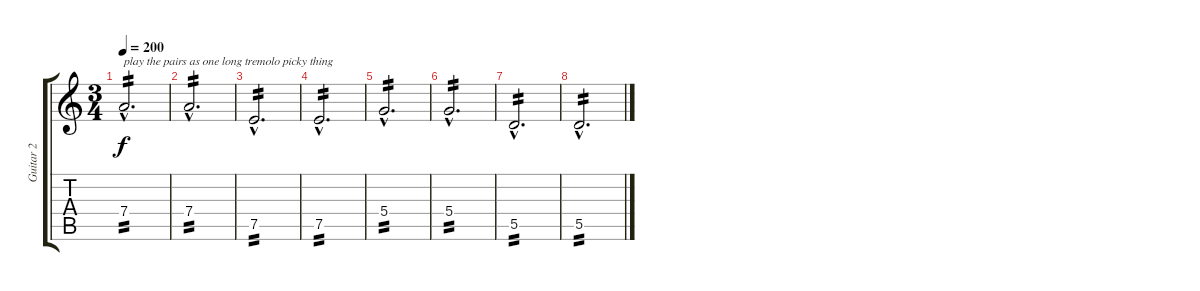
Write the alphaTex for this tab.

\track ("Guitar 2" "Guitar 2") {instrument distortionguitar}
\staff {score tabs}
\tuning (E4 B3 G3 D3 A2 E2) {hide}
\ts (3 4)
\tempo 200
\clef g2
\ks c
7.4{hac}.2{d txt "play the pairs as one long tremolo picky thing" tp 2 dy f} |
7.4{hac}.2{d tp 2} |
7.5{hac}.2{d tp 2} |
7.5{hac}.2{d tp 2} |
5.4{hac}.2{d tp 2} |
5.4{hac}.2{d tp 2} |
5.5{hac}.2{d tp 2} |
5.5{hac}.2{d tp 2}
